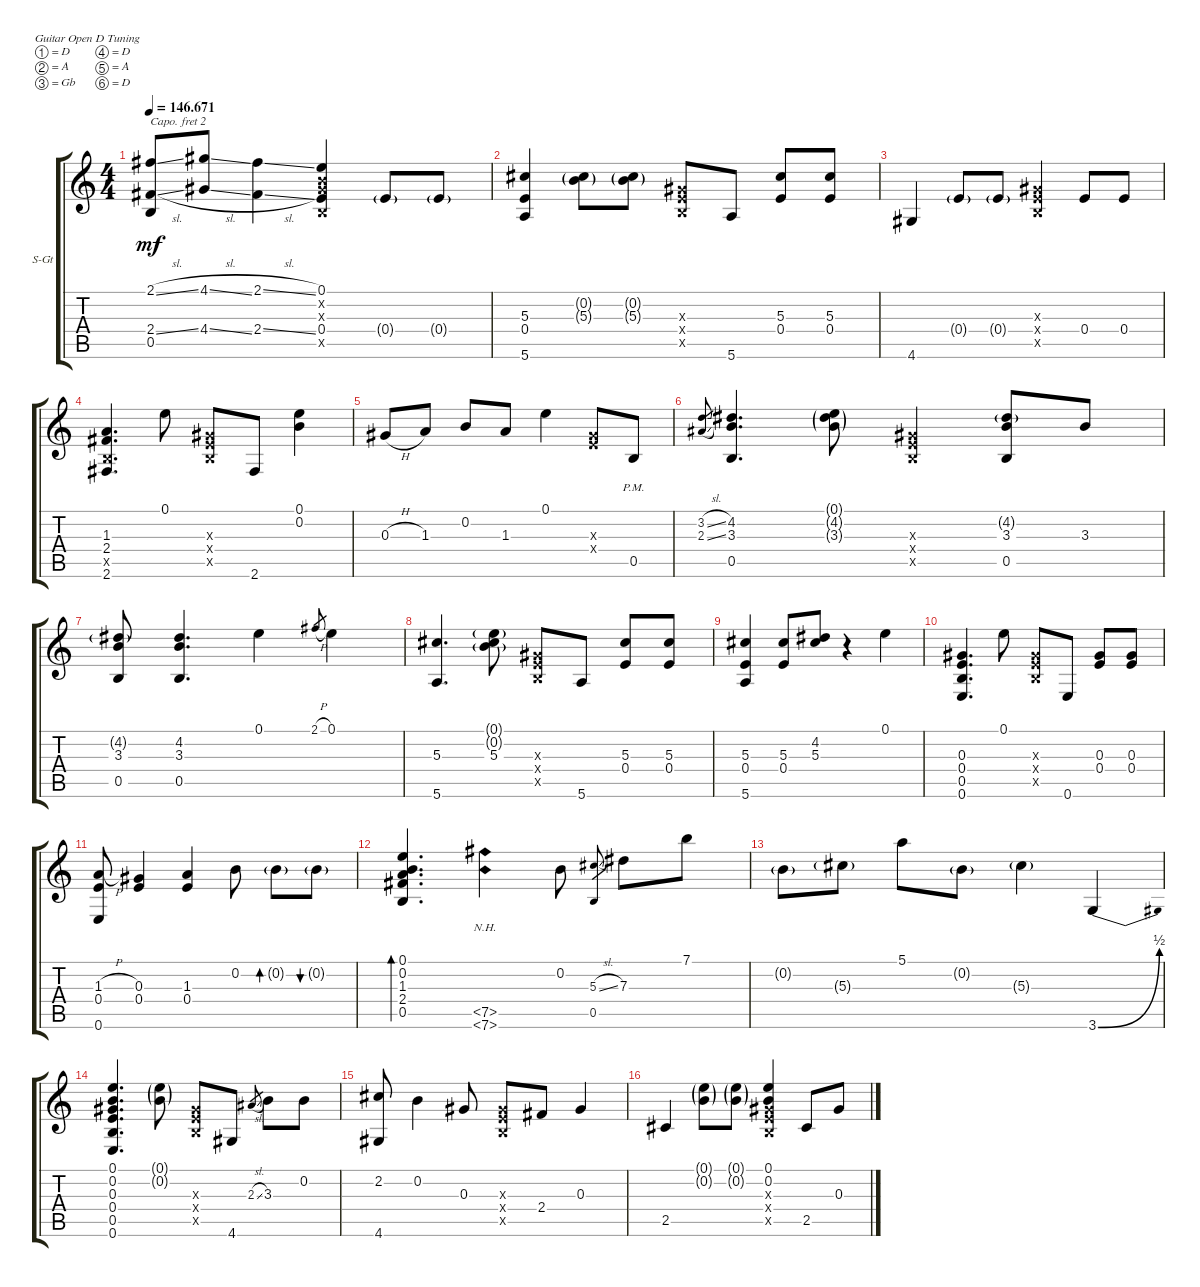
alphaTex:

\defaultSystemsLayout 4
\bracketExtendMode groupsimilarinstruments
\firstSystemTrackNameOrientation horizontal
\otherSystemsTrackNameOrientation horizontal
\track ("Steel Guitar" "S-Gt") {instrument acousticguitarsteel}
\staff {score tabs}
\capo 2
\tuning (D4 A3 Gb3 D3 A2 D2)
\ts (4 4)
\tempo
146.671
\accidentals auto
\clef g2
\ottava regular
\simile none
\ks c
(2.1{sl} 2.4{sl} 0.5).8{dy mf} (4.4{sl} 4.1{sl}).8 (2.4{sl} 2.1{sl}).4 (0.1 0.4 0.3{x} 0.5{x} 0.2{x}).4 0.4{g}.8 0.4{g}.8 |
(5.6 0.4 5.3).4 (0.2{g} 5.3{g}).8 (0.2{g} 5.3{g}).8 (0.3{x} 0.4{x} 0.5{x}).8 5.6.8 (0.4 5.3).8 (0.4 5.3).8 |
4.6.4 0.4{g}.8 0.4{g}.8 (0.5{x} 0.4{x} 0.3{x}).4 0.4.8 0.4.8 |
(2.6 2.4 1.3 0.5{x}).4{d} 0.1.8 (0.3{x} 0.4{x} 0.5{x}).8 2.6.8 (0.1 0.2).4 |
0.3{h}.8 1.3.8 0.2.8 1.3.8 0.1.4 (0.3{x} 0.4{x}).8 0.5{pm}.8 |
(3.2{sl} 2.3{sl}).8{gr} (0.5 4.2 3.3).4{d} (3.3{g} 4.2{g} 0.1{g}).8 (0.3{x} 0.4{x} 0.5{x}).4 (0.5 4.2{g} 3.3).8 3.3.8 |
(4.2{g} 3.3 0.5).8 (4.2 3.3 0.5).4{d} 0.1.4 2.1{h}.8{gr} 0.1.4 |
(5.6 5.3).4{d} (0.1{g} 0.2{g} 5.3).8 (0.3{x} 0.4{x} 0.5{x}).8 5.6.8 (0.4 5.3).8 (5.3 0.4).8 |
(5.3 0.4 5.6).4 (5.3 0.4).8 (5.3 4.2).8 r.4 0.1.4 |
(0.6 0.5 0.3 0.4).4{d} 0.1.8 (0.3{x} 0.4{x} 0.5{x}).8 0.6.8 (0.3 0.4).8 (0.3 0.4).8 |
(1.3{h} 0.4 0.6).8 (0.3 0.4).4 (1.3 0.4).4 0.2.8 0.2{g}.8{bd 30} 0.2{g}.8{bu 30} |
(0.5 2.4 0.1 1.3 0.2).4{d bd 30} (7.6{nh} 7.5{nh}).4 0.2.8 (0.5 5.3{sl}).8{gr} 7.3.8 7.1.8 |
0.2{g}.8 5.3{g}.8 5.1.8 0.2{g}.8 5.3{g}.4 3.6{be (bend 0 0 30 2)}.4 |
(0.6 0.5 0.4 0.3 0.1 0.2).4{d} (0.1{g} 0.2{g}).8 (0.3{x} 0.4{x} 0.5{x}).8 4.6.8 2.3{sl}.8{gr} 3.3.8 0.2.8 |
(2.2 4.6).8 0.2.4 0.3.8 (0.3{x} 0.4{x} 0.5{x}).8 2.4.8 0.3.4 |
2.5.4 (0.1{g} 0.2{g}).8 (0.2{g} 0.1{g}).8 (0.5{x} 0.4{x} 0.3{x} 0.1 0.2).4 2.5.8 0.3.8
